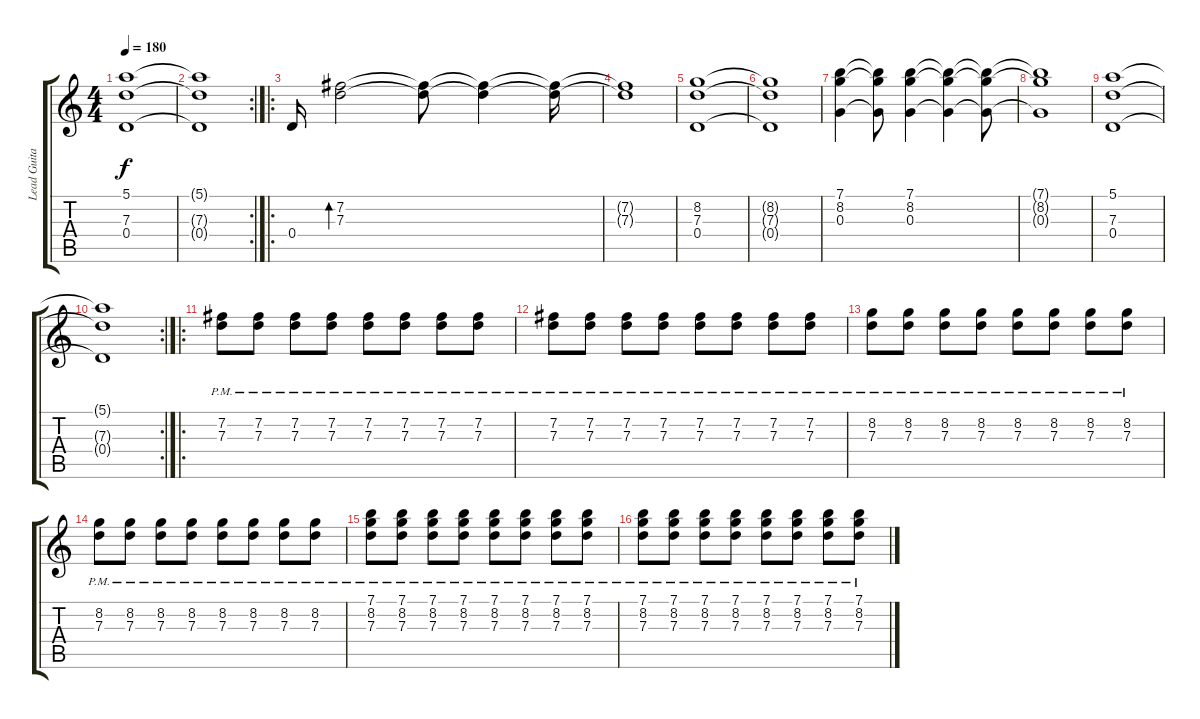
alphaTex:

\track ("Lead Guitar" "Lead Guita") {instrument acousticguitarsteel}
\staff {score tabs}
\tuning (E4 B3 G3 D3 A2 E2) {hide}
\ts (4 4)
\tempo 180
\clef g2
\ks c
(5.1 7.3 0.4).1{dy f} |
\rc 2
(5.1{t} 7.3{t} 0.4{t}).1 |
\ro
0.4.16 (7.2 7.3).2{bd 240} (7.2{t} 7.3{t}).8 (7.2{t} 7.3{t}).4 (7.2{t} 7.3{t}).16 |
(7.2{t} 7.3{t}).1 |
(8.2 7.3 0.4).1 |
(8.2{t} 7.3{t} 0.4{t}).1 |
(7.1 8.2 0.3).4 (7.1{t} 8.2{t} 0.3{t}).8 (7.1 8.2 0.3).4 (7.1{t} 8.2{t} 0.3{t}).4 (7.1{t} 8.2{t} 0.3{t}).8 |
(7.1{t} 8.2{t} 0.3{t}).1 |
(5.1 7.3 0.4).1 |
\rc 2
(5.1{t} 7.3{t} 0.4{t}).1 |
\ro
(7.2{pm} 7.3{pm}).8 (7.2{pm} 7.3{pm}).8 (7.2{pm} 7.3{pm}).8 (7.2{pm} 7.3{pm}).8 (7.2{pm} 7.3{pm}).8 (7.2{pm} 7.3{pm}).8 (7.2{pm} 7.3{pm}).8 (7.2{pm} 7.3{pm}).8 |
(7.2{pm} 7.3{pm}).8 (7.2{pm} 7.3{pm}).8 (7.2{pm} 7.3{pm}).8 (7.2{pm} 7.3{pm}).8 (7.2{pm} 7.3{pm}).8 (7.2{pm} 7.3{pm}).8 (7.2{pm} 7.3{pm}).8 (7.2{pm} 7.3{pm}).8 |
(8.2{pm} 7.3{pm}).8 (8.2{pm} 7.3{pm}).8 (8.2{pm} 7.3{pm}).8 (8.2{pm} 7.3{pm}).8 (8.2{pm} 7.3{pm}).8 (8.2{pm} 7.3{pm}).8 (8.2{pm} 7.3{pm}).8 (8.2{pm} 7.3{pm}).8 |
(8.2{pm} 7.3{pm}).8 (8.2{pm} 7.3{pm}).8 (8.2{pm} 7.3{pm}).8 (8.2{pm} 7.3{pm}).8 (8.2{pm} 7.3{pm}).8 (8.2{pm} 7.3{pm}).8 (8.2{pm} 7.3{pm}).8 (8.2{pm} 7.3{pm}).8 |
(7.1{pm} 8.2{pm} 7.3{pm}).8 (7.1{pm} 8.2{pm} 7.3{pm}).8 (7.1{pm} 8.2{pm} 7.3{pm}).8 (7.1{pm} 8.2{pm} 7.3{pm}).8 (7.1{pm} 8.2{pm} 7.3{pm}).8 (7.1{pm} 8.2{pm} 7.3{pm}).8 (7.1{pm} 8.2{pm} 7.3{pm}).8 (7.1{pm} 8.2{pm} 7.3{pm}).8 |
(7.1{pm} 8.2{pm} 7.3{pm}).8 (7.1{pm} 8.2{pm} 7.3{pm}).8 (7.1{pm} 8.2{pm} 7.3{pm}).8 (7.1{pm} 8.2{pm} 7.3{pm}).8 (7.1{pm} 8.2{pm} 7.3{pm}).8 (7.1{pm} 8.2{pm} 7.3{pm}).8 (7.1{pm} 8.2{pm} 7.3{pm}).8 (7.1{pm} 8.2{pm} 7.3{pm}).8
